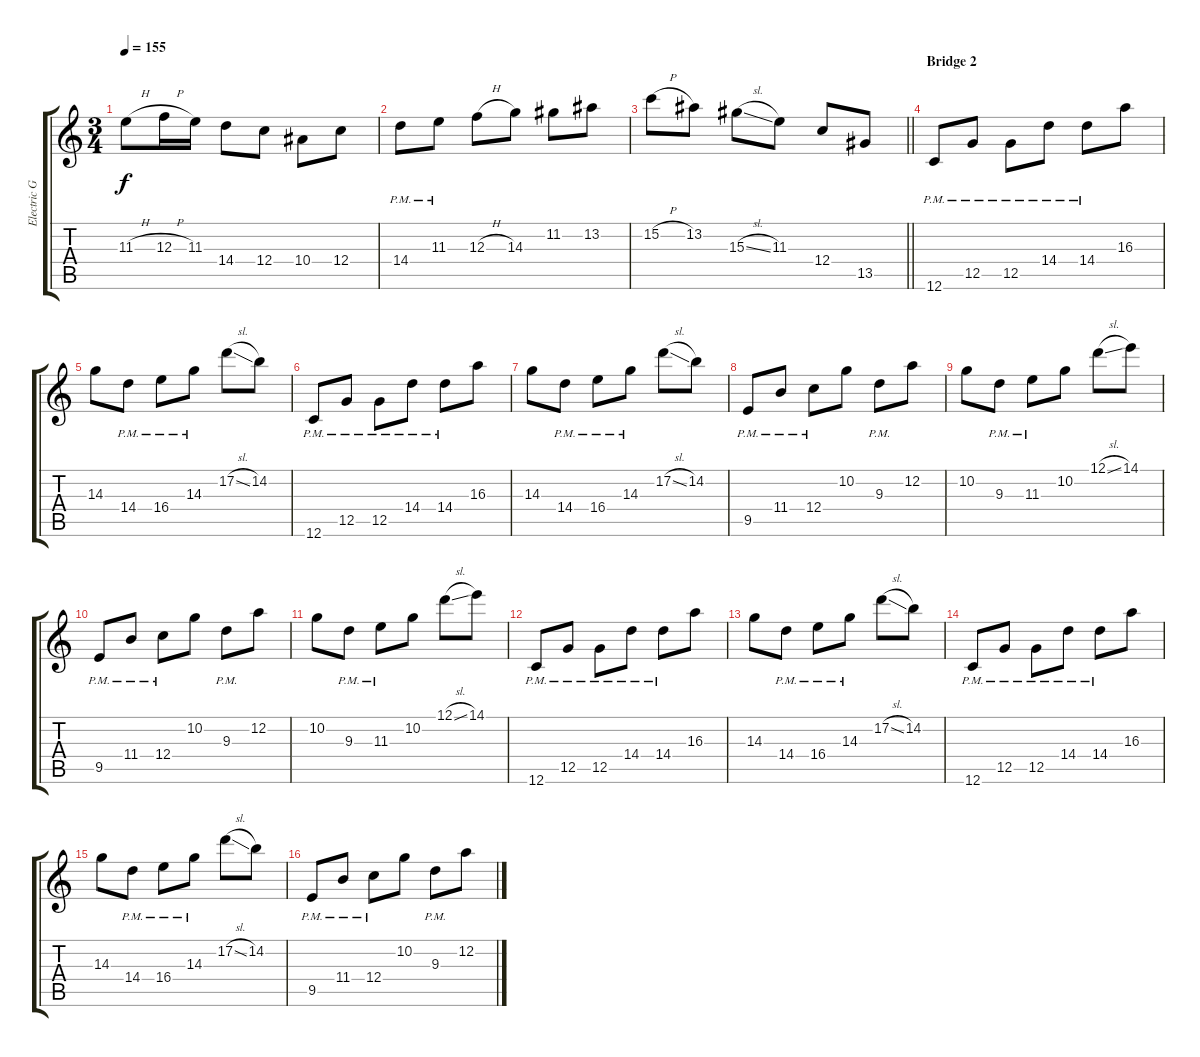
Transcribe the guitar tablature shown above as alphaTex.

\track ("Electric Guitar 2" "Electric G") {instrument distortionguitar}
\staff {score tabs}
\tuning (D4 A3 F3 C3 G2 C2) {hide}
\ts (3 4)
\tempo 155
\clef g2
\ks c
11.3{h}.8{dy f} 12.3{h}.16 11.3.16 14.4.8 12.4.8 10.4.8 12.4.8 |
14.4{pm}.8 11.3{pm}.8 12.3{h}.8 14.3.8 11.2.8 13.2.8 |
\barLineRight lightlight
15.2{h}.8 13.2.8 15.3{sl}.8 11.3.8 12.4.8 13.5.8 |
\section ("" "Bridge 2")
12.6{pm}.8 12.5{pm}.8 12.5{pm}.8 14.4{pm}.8 14.4{pm}.8 16.3.8 |
14.3.8 14.4{pm}.8 16.4{pm}.8 14.3{pm}.8 17.2{sl}.8 14.2.8 |
12.6{pm}.8 12.5{pm}.8 12.5{pm}.8 14.4{pm}.8 14.4{pm}.8 16.3.8 |
14.3.8 14.4{pm}.8 16.4{pm}.8 14.3{pm}.8 17.2{sl}.8 14.2.8 |
9.5{pm}.8 11.4{pm}.8 12.4{pm}.8 10.2.8 9.3{pm}.8 12.2.8 |
10.2.8 9.3{pm}.8 11.3{pm}.8 10.2.8 12.1{sl}.8 14.1.8 |
9.5{pm}.8 11.4{pm}.8 12.4{pm}.8 10.2.8 9.3{pm}.8 12.2.8 |
10.2.8 9.3{pm}.8 11.3{pm}.8 10.2.8 12.1{sl}.8 14.1.8 |
12.6{pm}.8 12.5{pm}.8 12.5{pm}.8 14.4{pm}.8 14.4{pm}.8 16.3.8 |
14.3.8 14.4{pm}.8 16.4{pm}.8 14.3{pm}.8 17.2{sl}.8 14.2.8 |
12.6{pm}.8 12.5{pm}.8 12.5{pm}.8 14.4{pm}.8 14.4{pm}.8 16.3.8 |
14.3.8 14.4{pm}.8 16.4{pm}.8 14.3{pm}.8 17.2{sl}.8 14.2.8 |
9.5{pm}.8 11.4{pm}.8 12.4{pm}.8 10.2.8 9.3{pm}.8 12.2.8
